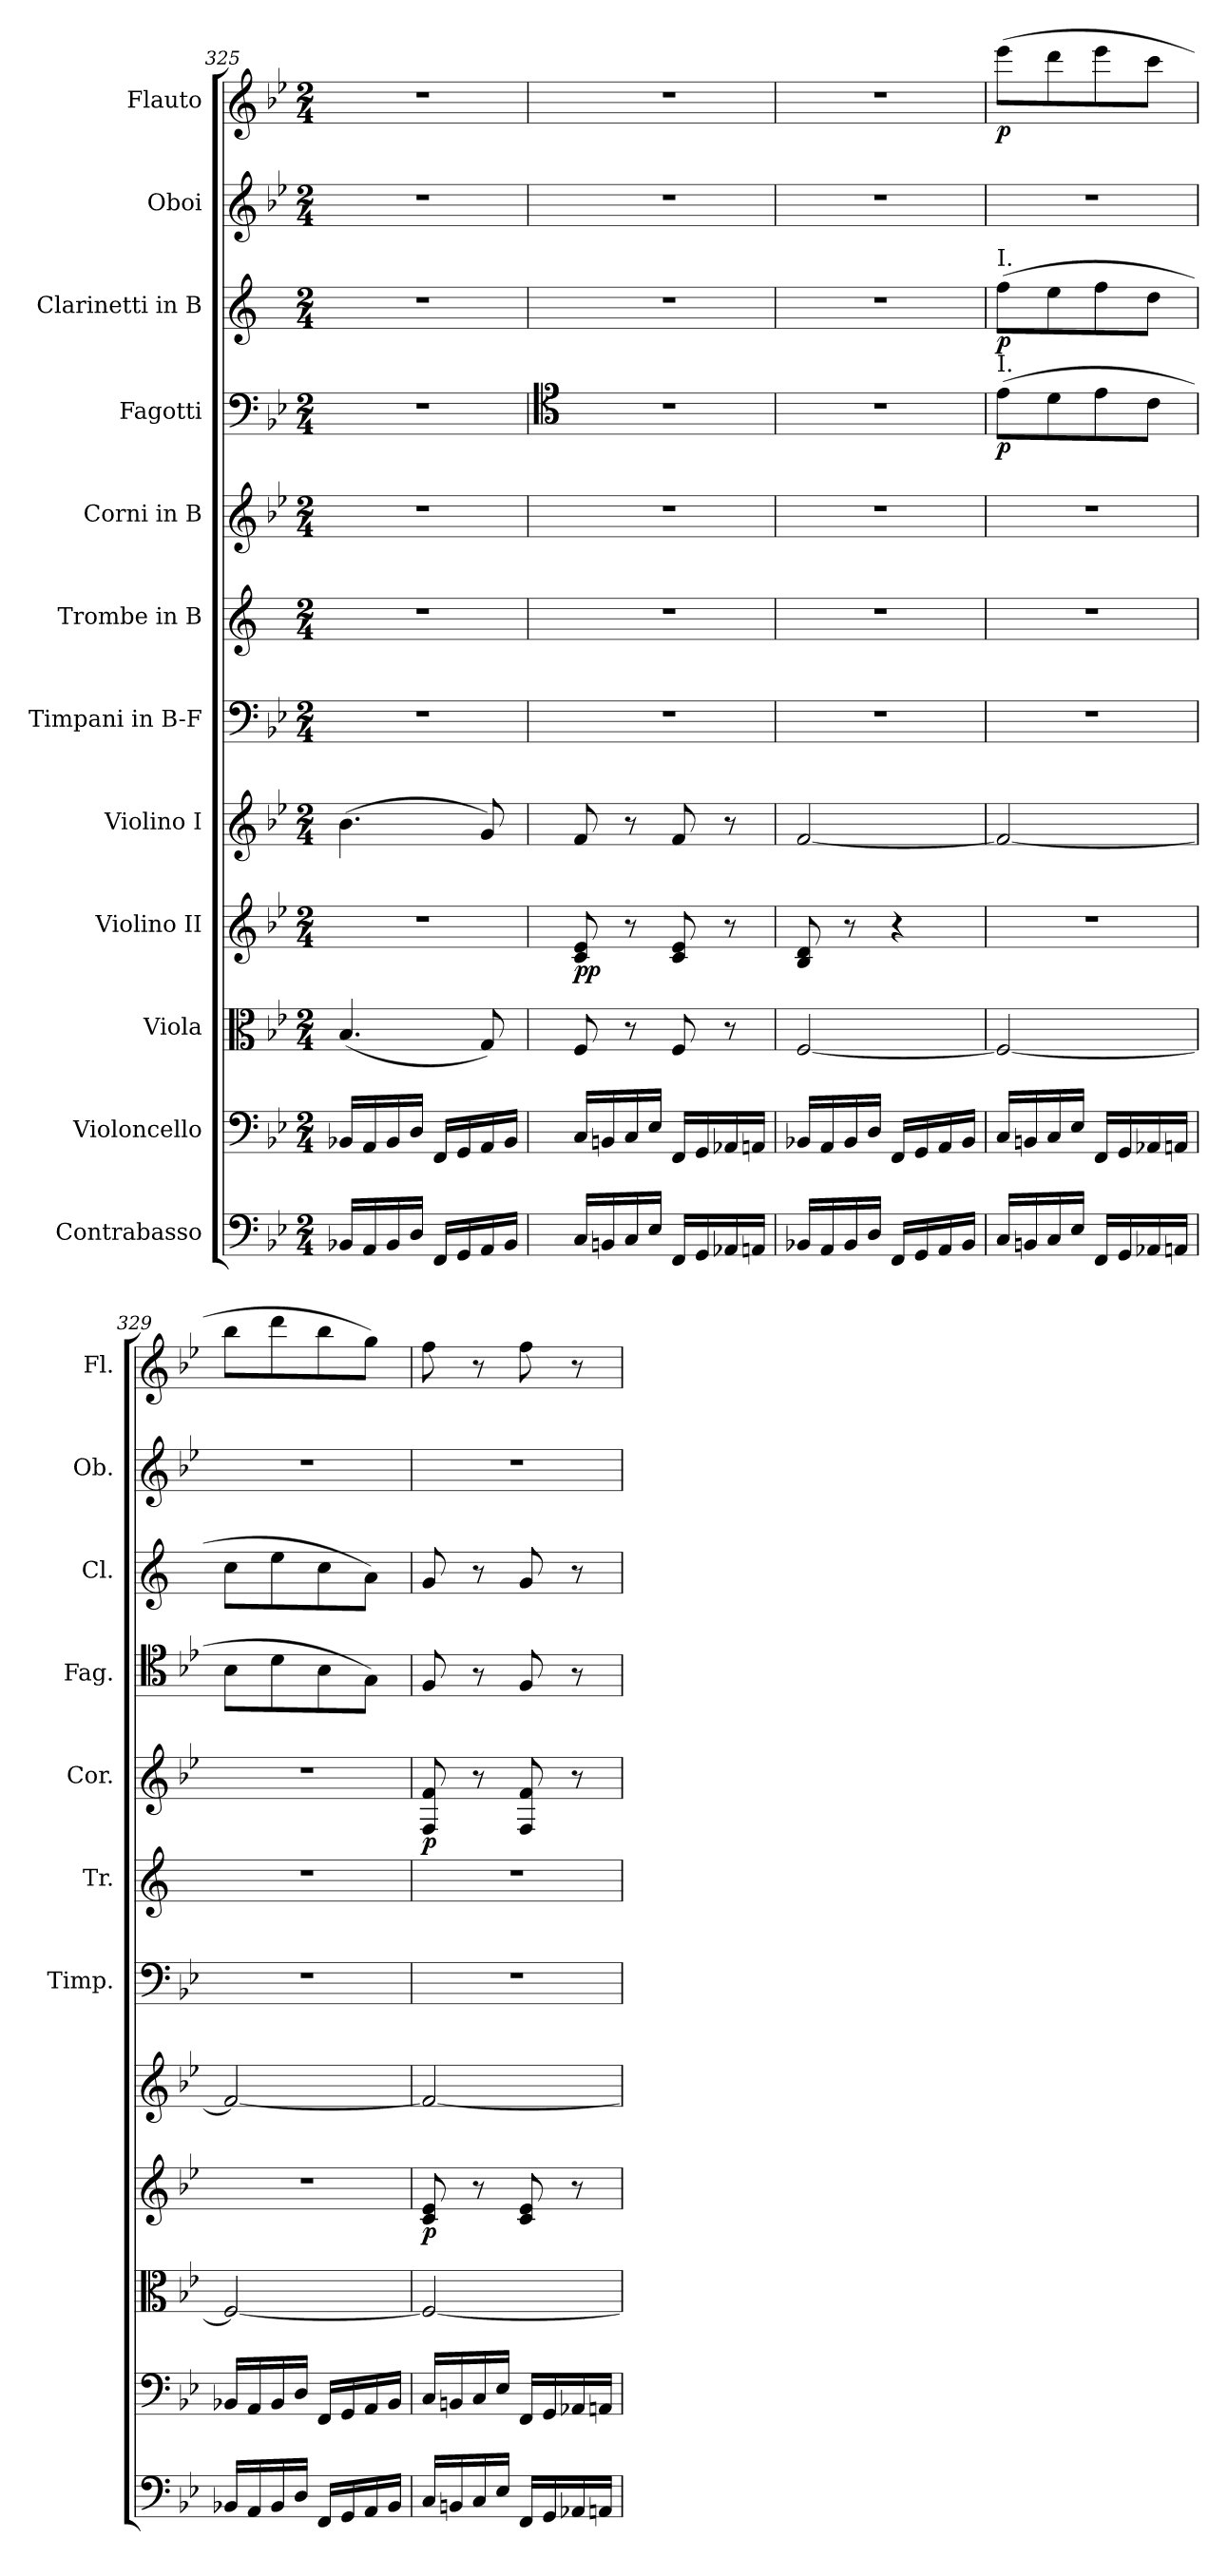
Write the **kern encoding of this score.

**kern	**kern	**kern	**kern	**dynam	**kern	**kern	**kern	**kern	**dynam	**kern	**dynam	**kern	**dynam	**kern	**kern	**dynam
*part12	*part11	*part10	*part9	*part9	*part8	*part7	*part6	*part5	*part5	*part4	*part4	*part3	*part3	*part2	*part1	*part1
*staff12	*staff11	*staff10	*staff9	*staff9	*staff8	*staff7	*staff6	*staff5	*staff5	*staff4	*staff4	*staff3	*staff3	*staff2	*staff1	*staff1
*I"Contrabasso	*I"Violoncello	*I"Viola	*I"Violino II	*	*I"Violino I	*I"Timpani in B-F	*I"Trombe in B	*I"Corni in B	*	*I"Fagotti	*	*I"Clarinetti in B	*	*I"Oboi	*I"Flauto	*
*	*	*	*	*	*	*I'Timp.	*I'Tr.	*I'Cor.	*	*I'Fag.	*	*I'Cl.	*	*I'Ob.	*I'Fl.	*
*clefF4	*clefF4	*clefC3	*clefG2	*	*clefG2	*clefF4	*clefG2	*clefG2	*	*clefF4	*	*clefG2	*	*clefG2	*clefG2	*
*ITrd7c12	*	*	*	*	*	*	*ITrd1c2	*ITrd8c14	*	*	*	*ITrd1c2	*	*	*	*
*k[b-e-]	*k[b-e-]	*k[b-e-]	*k[b-e-]	*	*k[b-e-]	*k[b-e-]	*k[b-e-]	*k[b-e-]	*	*k[b-e-]	*	*k[b-e-]	*	*k[b-e-]	*k[b-e-]	*
*M2/4	*M2/4	*M2/4	*M2/4	*	*M2/4	*M2/4	*M2/4	*M2/4	*	*M2/4	*	*M2/4	*	*M2/4	*M2/4	*
=325	=325	=325	=325	=325	=325	=325	=325	=325	=325	=325	=325	=325	=325	=325	=325	=325
16BBB-X/LL	16BB-X/LL	(4.B-/	2r	.	(4.b-\	2r	2r	2r	.	2r	.	2r	.	2r	2r	.
16AAA/	16AA/	.	.	.	.	.	.	.	.	.	.	.	.	.	.	.
16BBB-/	16BB-/	.	.	.	.	.	.	.	.	.	.	.	.	.	.	.
16DD/JJ	16D/JJ	.	.	.	.	.	.	.	.	.	.	.	.	.	.	.
16FFF/LL	16FF/LL	.	.	.	.	.	.	.	.	.	.	.	.	.	.	.
16GGG/	16GG/	.	.	.	.	.	.	.	.	.	.	.	.	.	.	.
16AAA/	16AA/	8G/)	.	.	8g/)	.	.	.	.	.	.	.	.	.	.	.
16BBB-/JJ	16BB-/JJ	.	.	.	.	.	.	.	.	.	.	.	.	.	.	.
!!LO:PB:g=z
=326	=326	=326	=326	=326	=326	=326	=326	=326	=326	=326	=326	=326	=326	=326	=326	=326
*	*	*	*	*	*	*	*	*	*	*clefC4	*	*	*	*	*	*
!	!	!	!	!LO:DY:b	!	!	!	!	!	!	!	!	!	!	!	!
16CC/LL	16C/LL	8F/	8c/ 8e-/	pp	8f/	2r	2r	2r	.	2r	.	2r	.	2r	2r	.
16BBBn/	16BBn/	.	.	.	.	.	.	.	.	.	.	.	.	.	.	.
16CC/	16C/	8r	8r	.	8r	.	.	.	.	.	.	.	.	.	.	.
16EE-/JJ	16E-/JJ	.	.	.	.	.	.	.	.	.	.	.	.	.	.	.
16FFF/LL	16FF/LL	8F/	8c/ 8e-/	.	8f/	.	.	.	.	.	.	.	.	.	.	.
16GGG/	16GG/	.	.	.	.	.	.	.	.	.	.	.	.	.	.	.
16AAA-X/	16AA-X/	8r	8r	.	8r	.	.	.	.	.	.	.	.	.	.	.
16AAAn/JJ	16AAn/JJ	.	.	.	.	.	.	.	.	.	.	.	.	.	.	.
=327	=327	=327	=327	=327	=327	=327	=327	=327	=327	=327	=327	=327	=327	=327	=327	=327
16BBB-X/LL	16BB-X/LL	[2F/	8B-/ 8d/	.	[2f/	2r	2r	2r	.	2r	.	2r	.	2r	2r	.
16AAA/	16AA/	.	.	.	.	.	.	.	.	.	.	.	.	.	.	.
16BBB-/	16BB-/	.	8r	.	.	.	.	.	.	.	.	.	.	.	.	.
16DD/JJ	16D/JJ	.	.	.	.	.	.	.	.	.	.	.	.	.	.	.
16FFF/LL	16FF/LL	.	4r	.	.	.	.	.	.	.	.	.	.	.	.	.
16GGG/	16GG/	.	.	.	.	.	.	.	.	.	.	.	.	.	.	.
16AAA/	16AA/	.	.	.	.	.	.	.	.	.	.	.	.	.	.	.
16BBB-/JJ	16BB-/JJ	.	.	.	.	.	.	.	.	.	.	.	.	.	.	.
=328	=328	=328	=328	=328	=328	=328	=328	=328	=328	=328	=328	=328	=328	=328	=328	=328
!	!	!	!	!	!	!	!	!	!	!	!	!LO:TX:a:t=I.	!	!	!	!
!	!	!	!	!	!	!	!	!	!	!LO:TX:a:t=I.	!	!	!	!	!	!
!	!	!	!	!	!	!	!	!	!	!	!LO:DY:b	!	!LO:DY:b	!	!	!LO:DY:b
16CC/LL	16C/LL	2F/_	2r	.	2f/_	2r	2r	2r	.	(8e-\L	p	(8ee-\L	p	2r	(8eee-\L	p
16BBBn/	16BBn/	.	.	.	.	.	.	.	.	.	.	.	.	.	.	.
16CC/	16C/	.	.	.	.	.	.	.	.	8d\	.	8dd\	.	.	8ddd\	.
16EE-/JJ	16E-/JJ	.	.	.	.	.	.	.	.	.	.	.	.	.	.	.
16FFF/LL	16FF/LL	.	.	.	.	.	.	.	.	8e-\	.	8ee-\	.	.	8eee-\	.
16GGG/	16GG/	.	.	.	.	.	.	.	.	.	.	.	.	.	.	.
16AAA-X/	16AA-X/	.	.	.	.	.	.	.	.	8c\J	.	8cc\J	.	.	8ccc\J	.
16AAAn/JJ	16AAn/JJ	.	.	.	.	.	.	.	.	.	.	.	.	.	.	.
=329	=329	=329	=329	=329	=329	=329	=329	=329	=329	=329	=329	=329	=329	=329	=329	=329
16BBB-X/LL	16BB-X/LL	2F/_	2r	.	2f/_	2r	2r	2r	.	8B-\L	.	8b-\L	.	2r	8bb-\L	.
16AAA/	16AA/	.	.	.	.	.	.	.	.	.	.	.	.	.	.	.
16BBB-/	16BB-/	.	.	.	.	.	.	.	.	8d\	.	8dd\	.	.	8ddd\	.
16DD/JJ	16D/JJ	.	.	.	.	.	.	.	.	.	.	.	.	.	.	.
16FFF/LL	16FF/LL	.	.	.	.	.	.	.	.	8B-\	.	8b-\	.	.	8bb-\	.
16GGG/	16GG/	.	.	.	.	.	.	.	.	.	.	.	.	.	.	.
16AAA/	16AA/	.	.	.	.	.	.	.	.	8G\J)	.	8g\J)	.	.	8gg\J)	.
16BBB-/JJ	16BB-/JJ	.	.	.	.	.	.	.	.	.	.	.	.	.	.	.
=330	=330	=330	=330	=330	=330	=330	=330	=330	=330	=330	=330	=330	=330	=330	=330	=330
!	!	!	!	!LO:DY:b	!	!	!	!	!LO:DY:b	!	!	!	!	!	!	!
16CC/LL	16C/LL	2F/_	8c/ 8e-/	p	2f/_	2r	2r	8FF/ 8F/	p	8F/	.	8f/	.	2r	8ff\	.
16BBBn/	16BBn/	.	.	.	.	.	.	.	.	.	.	.	.	.	.	.
16CC/	16C/	.	8r	.	.	.	.	8r	.	8r	.	8r	.	.	8r	.
16EE-/JJ	16E-/JJ	.	.	.	.	.	.	.	.	.	.	.	.	.	.	.
16FFF/LL	16FF/LL	.	8c/ 8e-/	.	.	.	.	8FF/ 8F/	.	8F/	.	8f/	.	.	8ff\	.
16GGG/	16GG/	.	.	.	.	.	.	.	.	.	.	.	.	.	.	.
16AAA-X/	16AA-X/	.	8r	.	.	.	.	8r	.	8r	.	8r	.	.	8r	.
16AAAn/JJ	16AAn/JJ	.	.	.	.	.	.	.	.	.	.	.	.	.	.	.
=	=	=	=	=	=	=	=	=	=	=	=	=	=	=	=	=
*-	*-	*-	*-	*-	*-	*-	*-	*-	*-	*-	*-	*-	*-	*-	*-	*-
